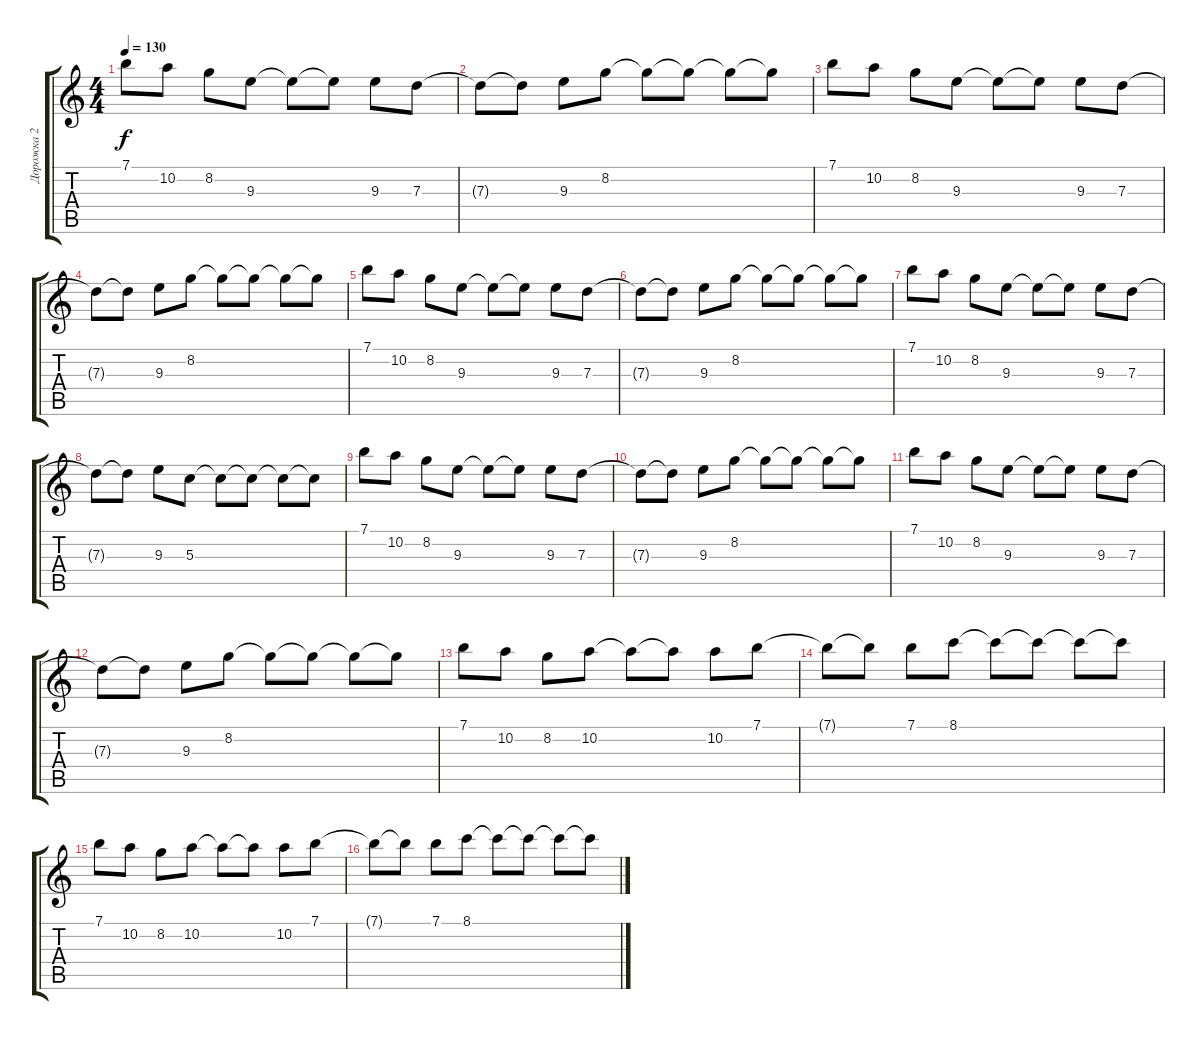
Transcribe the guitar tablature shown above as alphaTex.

\track ("Дорожка 2" "Дорожка 2") {instrument acousticguitarsteel}
\staff {score tabs}
\tuning (E4 B3 G3 D3 A2 E2) {hide}
\ts (4 4)
\tempo 130
\clef g2
\ks c
7.1.8{dy f volume 16} 10.2.8 8.2.8 9.3.8 9.3{t}.8 9.3{t}.8 9.3.8 7.3.8 |
7.3{t}.8 7.3{t}.8 9.3.8 8.2.8 8.2{t}.8 8.2{t}.8 8.2{t}.8 8.2{t}.8 |
7.1.8{volume 16} 10.2.8 8.2.8 9.3.8 9.3{t}.8 9.3{t}.8 9.3.8 7.3.8 |
7.3{t}.8 7.3{t}.8 9.3.8 8.2.8 8.2{t}.8 8.2{t}.8 8.2{t}.8 8.2{t}.8 |
7.1.8{volume 16} 10.2.8 8.2.8 9.3.8 9.3{t}.8 9.3{t}.8 9.3.8 7.3.8 |
7.3{t}.8 7.3{t}.8 9.3.8 8.2.8 8.2{t}.8 8.2{t}.8 8.2{t}.8 8.2{t}.8 |
7.1.8{volume 16} 10.2.8 8.2.8 9.3.8 9.3{t}.8 9.3{t}.8 9.3.8 7.3.8 |
7.3{t}.8 7.3{t}.8 9.3.8 5.3.8 5.3{t}.8 5.3{t}.8 5.3{t}.8 5.3{t}.8 |
7.1.8{volume 16} 10.2.8 8.2.8 9.3.8 9.3{t}.8 9.3{t}.8 9.3.8 7.3.8 |
7.3{t}.8 7.3{t}.8 9.3.8 8.2.8 8.2{t}.8 8.2{t}.8 8.2{t}.8 8.2{t}.8 |
7.1.8{volume 16} 10.2.8 8.2.8 9.3.8 9.3{t}.8 9.3{t}.8 9.3.8 7.3.8 |
7.3{t}.8 7.3{t}.8 9.3.8 8.2.8 8.2{t}.8 8.2{t}.8 8.2{t}.8 8.2{t}.8 |
7.1.8 10.2.8 8.2.8 10.2.8 10.2{t}.8 10.2{t}.8 10.2.8 7.1.8 |
7.1{t}.8 7.1{t}.8 7.1.8 8.1.8 8.1{t}.8 8.1{t}.8 8.1{t}.8 8.1{t}.8 |
7.1.8 10.2.8 8.2.8 10.2.8 10.2{t}.8 10.2{t}.8 10.2.8 7.1.8 |
7.1{t}.8 7.1{t}.8 7.1.8 8.1.8 8.1{t}.8 8.1{t}.8 8.1{t}.8 8.1{t}.8
